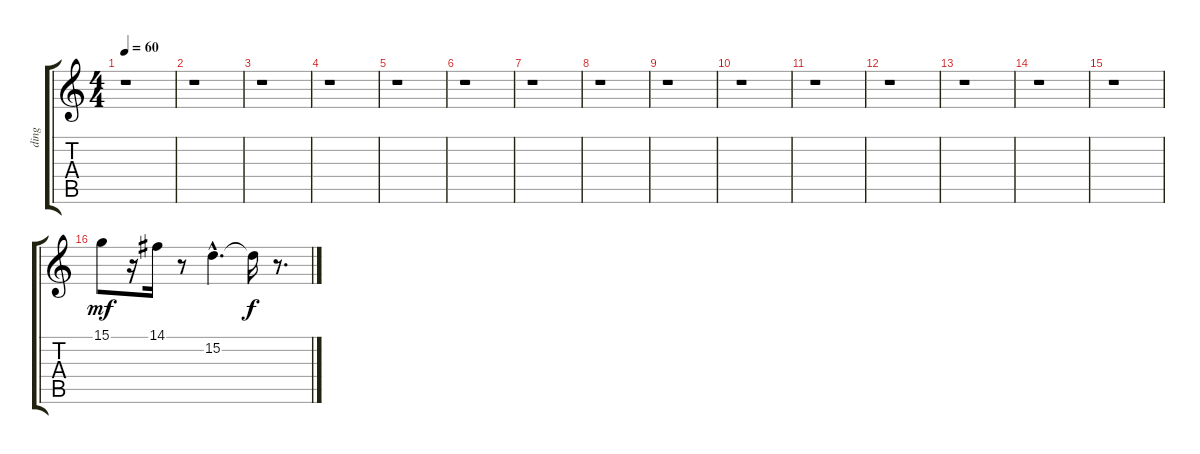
\track ("ding" "ding") {instrument vibraphone}
\staff {score tabs}
\tuning (E4 B3 G3 D3 A2 E2) {hide}
\ts (4 4)
\tempo 60
\clef g2
\ks c
r.1{dy mf instrument vibraphone} |
r.1 |
r.1 |
r.1 |
r.1 |
r.1 |
r.1 |
r.1 |
r.1 |
r.1 |
r.1 |
r.1 |
r.1 |
r.1 |
r.1 |
15.1.8 r.16 14.1.16 r.8 15.2{hac}.4{d} 15.2{t}.16{dy f} r.8{d}
